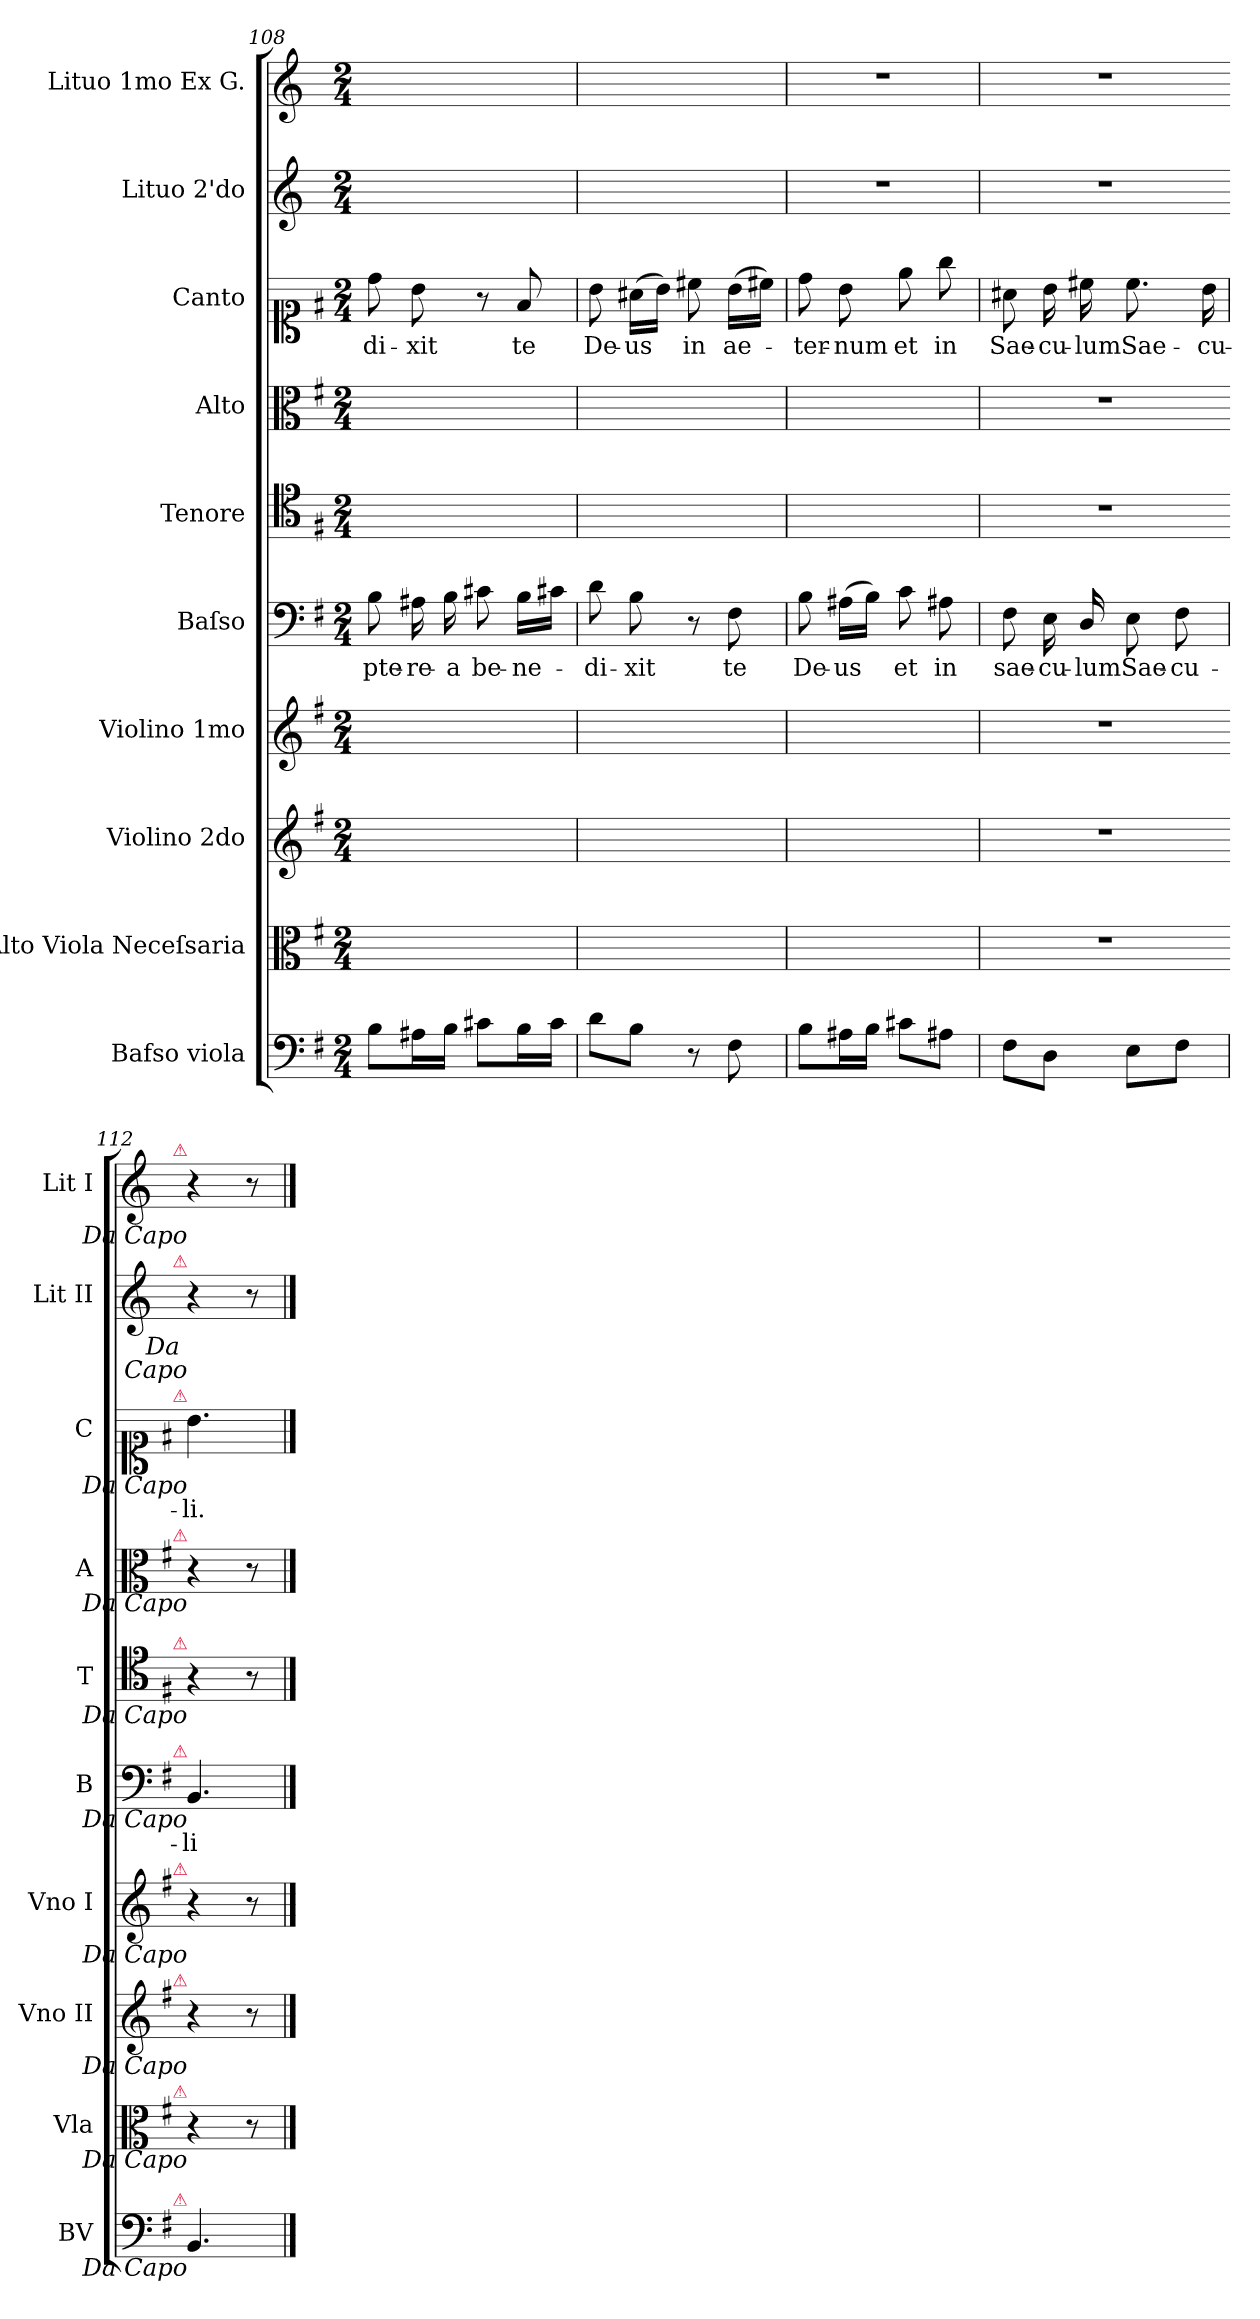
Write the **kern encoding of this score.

**kern	**kern	**kern	**kern	**kern	**text	**kern	**kern	**kern	**text	**kern	**kern
*part10	*part9	*part8	*part7	*part6	*part6	*part5	*part4	*part3	*part3	*part2	*part1
*staff10	*staff9	*staff8	*staff7	*staff6	*staff6	*staff5	*staff4	*staff3	*staff3	*staff2	*staff1
*I"Bafso viola	*I"Alto Viola Neceſsaria	*I"Violino 2do	*I"Violino 1mo	*I"Baſso	*	*I"Tenore	*I"Alto	*I"Canto	*	*I"Lituo 2'do	*I"Lituo 1mo Ex G.
*I'BV	*I'Vla	*I'Vno II	*I'Vno I	*I'B	*	*I'T	*I'A	*I'C	*	*I'Lit II	*I'Lit I
*clefF4	*clefC3	*clefG2	*clefG2	*clefF4	*	*clefC4	*clefC3	*clefC1	*	*clefG2	*clefG2
*	*	*	*	*	*	*	*	*	*	*ITrd-4c-7	*ITrd-4c-7
*k[f#]	*k[f#]	*k[f#]	*k[f#]	*k[f#]	*	*k[f#]	*k[f#]	*k[f#]	*	*k[f#]	*k[f#]
*M2/4	*M2/4	*M2/4	*M2/4	*M2/4	*	*M2/4	*M2/4	*M2/4	*	*M2/4	*M2/4
=108	=108	=108	=108	=108	=108	=108	=108	=108	=108	=108	=108
8B\L	2ryy	2ryy	2ryy	8B\	-pte-	2ryy	2ryy	8dd\	-di-	2ryy	2ryy
16A#X\L	.	.	.	16A#X\	-re-	.	.	8b\	-xit	.	.
16B\JJ	.	.	.	16B\	-a	.	.	.	.	.	.
8c#X\L	.	.	.	8c#X\	be-	.	.	8r	.	.	.
16B\L	.	.	.	16B\LL	-ne-	.	.	8f#/	te	.	.
16c#\JJ	.	.	.	16c#X\JJ	.	.	.	.	.	.	.
=109	=109	=109	=109	=109	=109	=109	=109	=109	=109	=109	=109
8d\L	2ryy	2ryy	2ryy	8d\	-di-	2ryy	2ryy	8b\	De-	2ryy	2ryy
8B\J	.	.	.	8B\	-xit	.	.	(>16a#X\LL	-us	.	.
.	.	.	.	.	.	.	.	16b\JJ)	.	.	.
8r	.	.	.	8r	.	.	.	8cc#X\	in	.	.
8F#\	.	.	.	8F#\	te	.	.	(>16b\LL	ae-	.	.
.	.	.	.	.	.	.	.	16cc#X\JJ)	.	.	.
=110	=110	=110	=110	=110	=110	=110	=110	=110	=110	=110	=110
8B\L	2ryy	2ryy	2ryy	8B\	De-	2ryy	2ryy	8dd\	-ter-	2r	2r
16A#X\L	.	.	.	(>16A#X\LL	-us	.	.	8b\	-num	.	.
16B\JJ	.	.	.	16B\JJ)	.	.	.	.	.	.	.
8c#X\L	.	.	.	8c\	et	.	.	8ee\	et	.	.
8A#X\J	.	.	.	8A#X\	in	.	.	8gg\	in	.	.
=111	=111	=111	=111	=111	=111	=111	=111	=111	=111	=111	=111
8F#\L	2r	2r	2r	8F#\	sae-	2r	2r	8a#X\	Sae-	2r	2r
8D\J	.	.	.	16E\	-cu-	.	.	16b\	-cu-	.	.
.	.	.	.	16D/	-lum	.	.	16cc#X\	-lum	.	.
8E\L	.	.	.	8E\	Sae-	.	.	8.cc#\	Sae-	.	.
8F#\J	.	.	.	8F#\	-cu-	.	.	.	.	.	.
.	.	.	.	.	.	.	.	16b\	-cu-	.	.
=112	=112-	=112-	=112-	=112	=112-	=112-	=112-	=112	=112-	=112-	=112-
4.BB/	4r	4r	4r	4.BB/	-li	4r	4r	4.b\	-li.	4r	4r
.	8r	8r	8r	.	.	8r	8r	.	.	8r	8r
!	!	!	!	!	!	!	!	!	!	!	!LO:TX:a:color=crimson:t=⚠
!	!	!	!	!	!	!	!	!	!	!	!LO:TX:b:i:t=Da Capo
!	!	!	!	!	!	!	!	!	!	!LO:TX:a:color=crimson:t=⚠	!
!	!	!	!	!	!	!	!	!	!	!LO:TX:b:i:t=Da \nCapo	!
!	!	!	!	!	!	!	!	!LO:TX:a:color=crimson:t=⚠	!	!	!
!	!	!	!	!	!	!	!	!LO:TX:b:i:t=Da Capo	!	!	!
!	!	!	!	!	!	!	!LO:TX:a:color=crimson:t=⚠	!	!	!	!
!	!	!	!	!	!	!	!LO:TX:b:i:t=Da Capo	!	!	!	!
!	!	!	!	!	!	!LO:TX:a:color=crimson:t=⚠	!	!	!	!	!
!	!	!	!	!	!	!LO:TX:b:i:t=Da Capo	!	!	!	!	!
!	!	!	!	!LO:TX:a:color=crimson:t=⚠	!	!	!	!	!	!	!
!	!	!	!	!LO:TX:b:i:t=Da Capo	!	!	!	!	!	!	!
!	!	!	!LO:TX:a:color=crimson:t=⚠	!	!	!	!	!	!	!	!
!	!	!	!LO:TX:b:i:t=Da Capo	!	!	!	!	!	!	!	!
!	!	!LO:TX:a:color=crimson:t=⚠	!	!	!	!	!	!	!	!	!
!	!	!LO:TX:b:i:t=Da Capo	!	!	!	!	!	!	!	!	!
!	!LO:TX:a:color=crimson:t=⚠	!	!	!	!	!	!	!	!	!	!
!	!LO:TX:b:i:t=Da Capo	!	!	!	!	!	!	!	!	!	!
!LO:TX:a:color=crimson:t=⚠	!	!	!	!	!	!	!	!	!	!	!
!LO:TX:b:i:t=Da Capo	!	!	!	!	!	!	!	!	!	!	!
==	==	==	==	==	==	==	==	==	==	==	==
*-	*-	*-	*-	*-	*-	*-	*-	*-	*-	*-	*-
